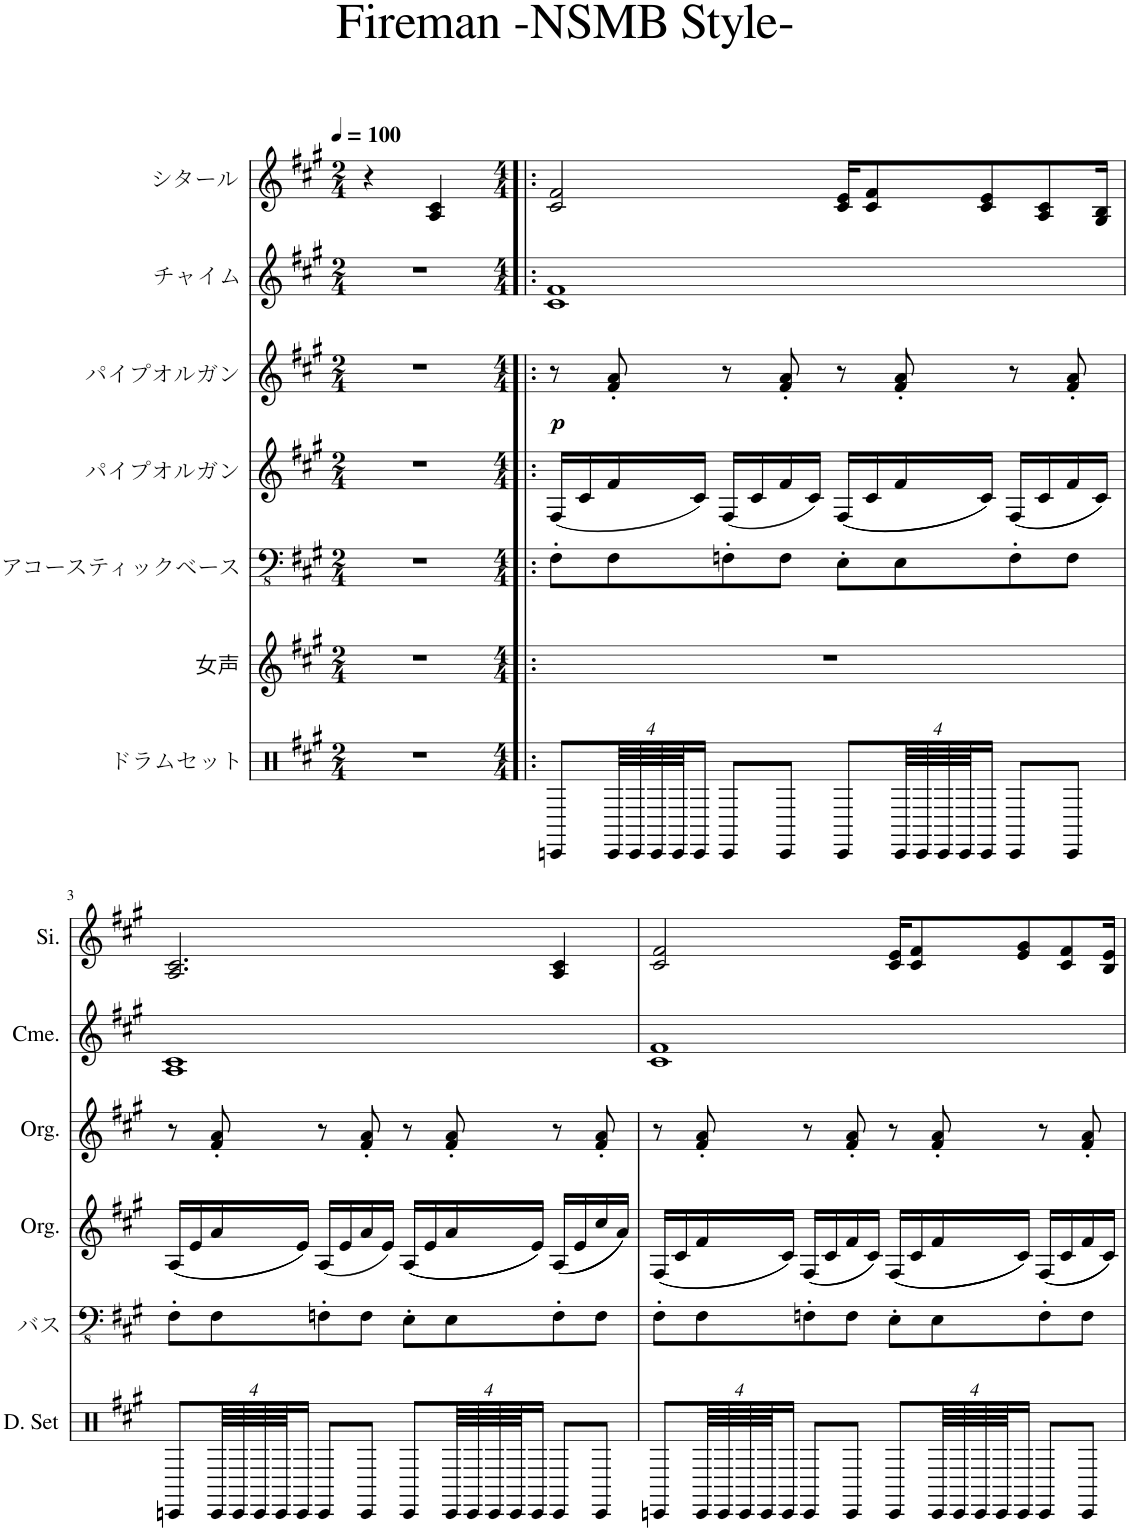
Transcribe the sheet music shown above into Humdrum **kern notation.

**kern	**kern	**kern	**kern	**kern	**dynam	**kern	**kern
*part7	*part6	*part5	*part4	*part3	*part3	*part2	*part1
*staff7	*staff6	*staff5	*staff4	*staff3	*staff3	*staff2	*staff1
*I"ドラムセット	*I"女声	*I"アコースティックベース	*I"パイプオルガン	*I"パイプオルガン	*	*I"チャイム	*I"シタール
*clefX	*clefG2	*clefFv4	*clefG2	*clefG2	*	*clefG2	*clefG2
*k[f#c#g#]	*k[f#c#g#]	*k[f#c#g#]	*k[f#c#g#]	*k[f#c#g#]	*	*k[f#c#g#]	*k[f#c#g#]
*M2/4	*M2/4	*M2/4	*M2/4	*M2/4	*	*M2/4	*M2/4
*MM100	*MM100	*MM100	*MM100	*MM100	*	*MM100	*MM100
=1	=1	=1	=1	=1	=1	=1	=1
2r	2r	2r	2r	2r	.	2r	4r
.	.	.	.	.	.	.	4A/ 4c#/
=2!|:	=2!|:	=2!|:	=2!|:	=2!|:	=2!|:	=2!|:	=2!|:
*M4/4	*M4/4	*M4/4	*M4/4	*M4/4	*	*M4/4	*M4/4
!	!	!	!	!	!LO:DY:b	!	!
8CCn/L	1r	8FF#'\L	(16F#/LL	8r	p	1c# 1f#	2c#/ 2f#/
.	.	.	16c#/	.	.	.	.
64CC/LLL	.	8FF#\	16f#/	8f#/' 8a/'	.	.	.
64CC/	.	.	.	.	.	.	.
64CC/	.	.	.	.	.	.	.
64CC/JJ	.	.	.	.	.	.	.
16CC/JJ	.	.	16c#/JJ)	.	.	.	.
8CC/L	.	8FFn'\	(16F#/LL	8r	.	.	.
.	.	.	16c#/	.	.	.	.
8CC/J	.	8FF\J	16f#/	8f#/' 8a/'	.	.	.
.	.	.	16c#/JJ)	.	.	.	.
8CC/L	.	8EE'\L	((16F#/LL	8r	.	.	16c#/ 16e/KL
.	.	.	16c#/	.	.	.	8c#/ 8f#/
64CC/LLL	.	8EE\	16f#/	8f#/' 8a/'	.	.	.
64CC/	.	.	.	.	.	.	.
64CC/	.	.	.	.	.	.	.
64CC/JJ	.	.	.	.	.	.	.
16CC/JJ	.	.	16c#/JJ))	.	.	.	8c#/ 8e/
8CC/L	.	8FF'\	((16F#/LL	8r	.	.	.
.	.	.	16c#/	.	.	.	8A/ 8c#/
8CC/J	.	8FF\J	16f#/	8f#/' 8a/'	.	.	.
.	.	.	16c#/JJ))	.	.	.	16G#/ 16B/Jk
!!LO:LB:g=z
=3	=3	=3	=3	=3	=3	=3	=3
8CCn/L	1r	8FF#'\L	((16A/LL	8r	.	1A 1c#	2.A/ 2.c#/
.	.	.	16e/	.	.	.	.
64CC/LLL	.	8FF#\	16a/	8f#/' 8a/'	.	.	.
64CC/	.	.	.	.	.	.	.
64CC/	.	.	.	.	.	.	.
64CC/JJ	.	.	.	.	.	.	.
16CC/JJ	.	.	16e/JJ))	.	.	.	.
8CC/L	.	8FFn'\	(16A/LL	8r	.	.	.
.	.	.	16e/	.	.	.	.
8CC/J	.	8FF\J	16a/	8f#/' 8a/'	.	.	.
.	.	.	16e/JJ)	.	.	.	.
8CC/L	.	8EE'\L	(((16A/LL	8r	.	.	.
.	.	.	16e/	.	.	.	.
64CC/LLL	.	8EE\	16a/	8f#/' 8a/'	.	.	.
64CC/	.	.	.	.	.	.	.
64CC/	.	.	.	.	.	.	.
64CC/JJ	.	.	.	.	.	.	.
16CC/JJ	.	.	16e/JJ)))	.	.	.	.
8CC/L	.	8FF'\	(((16A/LL	8r	.	.	4A/ 4c#/
.	.	.	16e/	.	.	.	.
8CC/J	.	8FF\J	16cc#/	8f#/' 8a/'	.	.	.
.	.	.	16a/JJ)))	.	.	.	.
=4	=4	=4	=4	=4	=4	=4	=4
8CCn/L	1r	8FF#'\L	((16F#/LL	8r	.	1c# 1f#	2c#/ 2f#/
.	.	.	16c#/	.	.	.	.
64CC/LLL	.	8FF#\	16f#/	8f#/' 8a/'	.	.	.
64CC/	.	.	.	.	.	.	.
64CC/	.	.	.	.	.	.	.
64CC/JJ	.	.	.	.	.	.	.
16CC/JJ	.	.	16c#/JJ))	.	.	.	.
8CC/L	.	8FFn'\	((16F#/LL	8r	.	.	.
.	.	.	16c#/	.	.	.	.
8CC/J	.	8FF\J	16f#/	8f#/' 8a/'	.	.	.
.	.	.	16c#/JJ))	.	.	.	.
8CC/L	.	8EE'\L	(((16F#/LL	8r	.	.	16c#/ 16e/KL
.	.	.	16c#/	.	.	.	8c#/ 8f#/
64CC/LLL	.	8EE\	16f#/	8f#/' 8a/'	.	.	.
64CC/	.	.	.	.	.	.	.
64CC/	.	.	.	.	.	.	.
64CC/JJ	.	.	.	.	.	.	.
16CC/JJ	.	.	16c#/JJ)))	.	.	.	8e/ 8g#/
8CC/L	.	8FF'\	(((16F#/LL	8r	.	.	.
.	.	.	16c#/	.	.	.	8c#/ 8f#/
8CC/J	.	8FF\J	16f#/	8f#/' 8a/'	.	.	.
.	.	.	16c#/JJ)))	.	.	.	16B/ 16e/Jk
=	=	=	=	=	=	=	=
*-	*-	*-	*-	*-	*-	*-	*-
